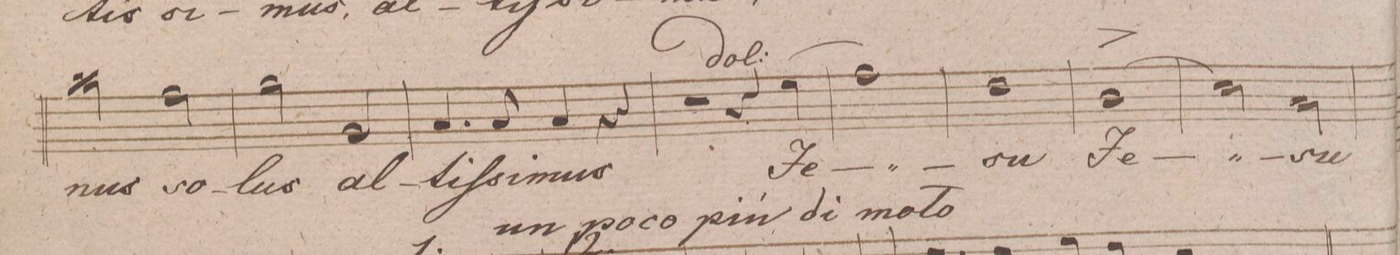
**kern	**text	**dynam
*I"Baſso.	*	*
*clefF4	*	*
*k[f#c#g#d#]	*	*
*met(c)	*	*
*M4/4	*	*
2c#\	-nus	.
2A\	so-	.
=191	=191	=191
2B\	-lus	.
2BB/	al-	.
=192	=192	=192
4.C#/	-tiſ-	.
8C#/	-si-	.
4C#/	-mus	.
4r	.	.
=193	=193	=193
2r	.	.
4r	.	.
(>4G#\	Je-	.
=194	=194	=194
1A\)	.	.
=195	=195	=195
1F#\	-su	.
=196	=196	=196
(>1D#\^	Je-	.
=197	=197	=197
2E\)	.	.
2C#\	-su	.
=198	=198	=198
*-	*-	*-
